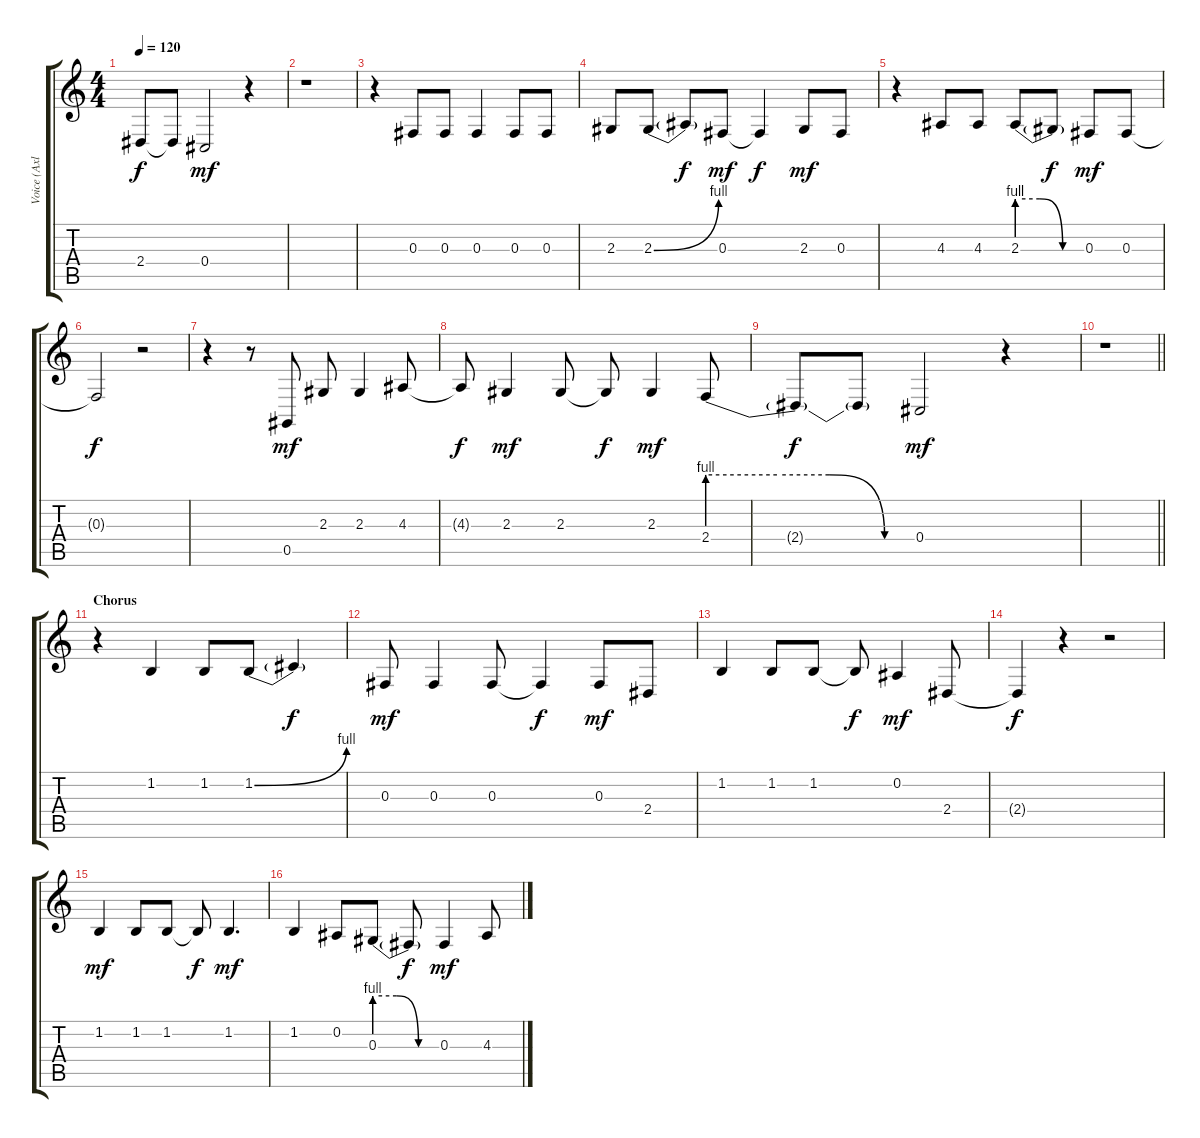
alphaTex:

\track ("Voice (Axl)" "Voice (Axl") {instrument whistle}
\staff {score tabs}
\tuning (Eb4 Bb3 Gb3 Db3 Ab2 Eb2) {hide}
\ts (4 4)
\tempo 120
\clef g2
\ks c
2.4{t}.8{dy f} 2.4{t}.8 0.4.2{dy mf} r.4 |
r.1 |
r.4 0.3.8 0.3.8 0.3.4 0.3.8 0.3.8 |
2.3.8 2.3{be (bend 0 0 60 4)}.8 2.3{t}.8{dy f} 0.3.8{dy mf} 0.3{t}.4{dy f} 2.3.8{dy mf} 0.3.8 |
r.4 4.3.8 4.3.8 2.3{be (custom 0 4 20 4 40 0 60 0)}.8 2.3{t}.8{dy f} 0.3.8{dy mf} 0.3.8 |
0.3{t}.2{dy f} r.2 |
r.4 r.8 0.5.8{dy mf} 2.3.8 2.3.4 4.3.8 |
4.3{t}.8{dy f} 2.3.4{dy mf} 2.3.8 2.3{t}.8{dy f} 2.3.4{dy mf} 2.4{be (custom 0 4 20 4 35 4 51 0 60 0)}.8 |
2.4{t}.8{dy f} 2.4{t}.8 0.4.2{dy mf} r.4 |
\barLineRight lightlight
r.1 |
\section ("" "Chorus")
r.4 1.2.4 1.2.8 1.2{be (bend 0 0 60 4)}.8 1.2{t}.4{dy f} |
0.3.8{dy mf} 0.3.4 0.3.8 0.3{t}.4{dy f} 0.3.8{dy mf} 2.4.8 |
1.2.4 1.2.8 1.2.8 1.2{t}.8{dy f} 0.2.4{dy mf} 2.4.8 |
2.4{t}.4{dy f} r.4 r.2 |
1.2.4{dy mf} 1.2.8 1.2.8 1.2{t}.8{dy f} 1.2.4{d dy mf} |
1.2.4 0.2.8 0.3{be (custom 0 4 20 4 40 0 60 0)}.8 0.3{t}.8{dy f} 0.3.4{dy mf} 4.3.8
